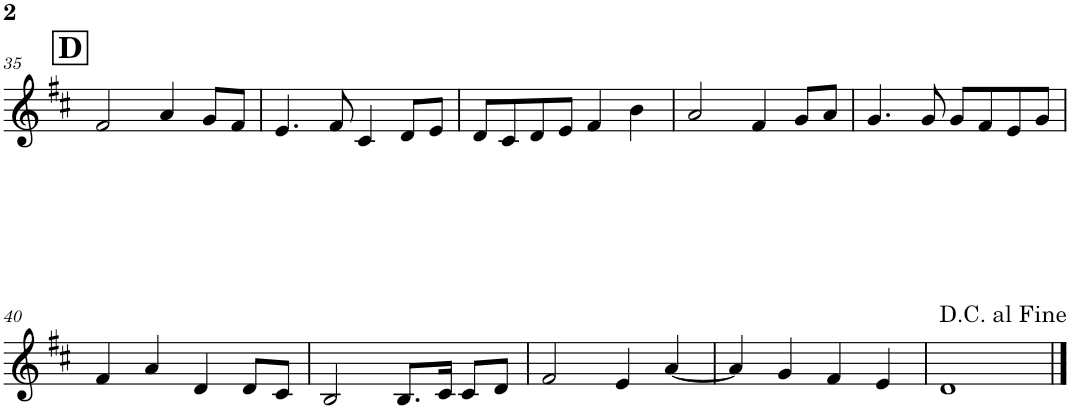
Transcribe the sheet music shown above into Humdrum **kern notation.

**kern
*part1
*staff1
*I"Violin
*I'Vln.
!!LO:PB:g=z
*clefG2
*k[f#c#]
*M4/4
*met(c)
!!LO:REH:place=s1:a:B:cj:fs=14:t=D
=35
2f#/
4a/
8g/L
8f#/J
=36
4.e/
8f#/
4c#/
8d/L
8e/J
=37
8d/L
8c#/
8d/
8e/J
4f#/
4b\
=38
2a/
4f#/
8g/L
8a/J
=39
4.g/
8g/
8g/L
8f#/
8e/
8g/J
!!LO:LB:g=z
=40
4f#/
4a/
4d/
8d/L
8c#/J
=41
2B/
8.B/L
16c#/Jk
8c#/L
8d/J
=42
2f#/
4e/
[4a/
=43
4a/]
4g/
4f#/
4e/
=44
1d
==
*-
